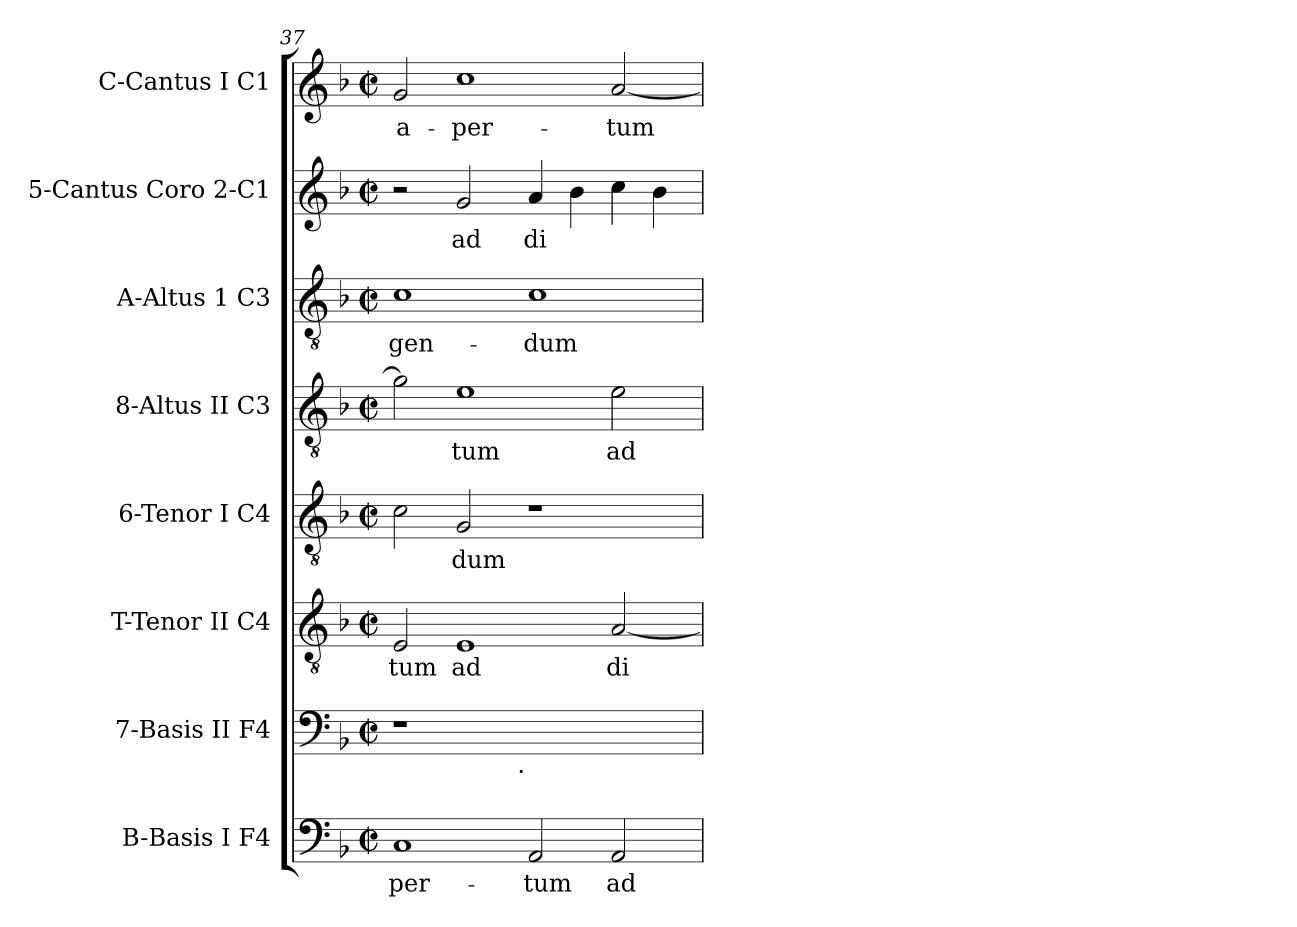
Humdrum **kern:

**kern	**text	**kern	**kern	**text	**kern	**text	**kern	**text	**kern	**text	**kern	**text	**kern	**text
*part8	*part8	*part7	*part6	*part6	*part5	*part5	*part4	*part4	*part3	*part3	*part2	*part2	*part1	*part1
*staff8	*staff8	*staff7	*staff6	*staff6	*staff5	*staff5	*staff4	*staff4	*staff3	*staff3	*staff2	*staff2	*staff1	*staff1
*I"B-Basis I  F4	*	*I"7-Basis II  F4	*I"T-Tenor II  C4	*	*I"6-Tenor I  C4	*	*I"8-Altus II  C3	*	*I"A-Altus 1  C3	*	*I"5-Cantus  Coro 2-C1	*	*I"C-Cantus I  C1	*
*I'B	*	*	*I'T	*	*	*	*	*	*I'A	*	*	*	*I'C	*
*clefF4	*	*clefF4	*clefGv2	*	*clefGv2	*	*clefGv2	*	*clefGv2	*	*clefG2	*	*clefG2	*
*k[b-]	*	*k[b-]	*k[b-]	*	*k[b-]	*	*k[b-]	*	*k[b-]	*	*k[b-]	*	*k[b-]	*
*F:	*	*F:	*F:	*	*F:	*	*F:	*	*F:	*	*F:	*	*F:	*
*M2/2	*	*M2/2	*M2/2	*	*M2/2	*	*M2/2	*	*M2/2	*	*M2/2	*	*M2/2	*
*met(c|)	*	*met(c|)	*met(c|)	*	*met(c|)	*	*met(c|)	*	*met(c|)	*	*met(c|)	*	*met(c|)	*
=37	=37	=37	=37	=37	=37	=37	=37	=37	=37	=37	=37	=37	=37	=37
!	!LO:LY:b:cj	!	!	!LO:LY:b:cj	!	!LO:LY:b:cj	!	!LO:LY:b:cj	!	!LO:LY:b:cj	!	!	!	!LO:LY:b:cj
*	*	*^	*	*	*	*	*	*	*	*	*	*	*	*
1C	-per-	1r	2ryy	2E/	-tum	2c\	--	2g\]	--	1c	-gen-	2r	.	2g/	a-
!	!	!	!	!	!LO:LY:b:cj	!	!LO:LY:b:cj	!	!LO:LY:b:cj	!	!	!	!LO:LY:b:cj	!	!LO:LY:b:cj
.	.	.	4...ryy	1E	ad	2G/	-dum	1e	-tum	.	.	2g/	ad	1cc	-per-
!	!	!	!LO:TX:b:t=.	!	!	!	!	!	!	!	!	!	!	!	!
.	.	.	1ryy	.	.	.	.	.	.	.	.	.	.	.	.
!	!LO:LY:b:cj	!	!	!	!	!	!	!	!	!	!LO:LY:b:cj	!	!LO:LY:b:cj	!	!
2AA/	-tum	1ryy	.	.	.	1r	.	.	.	1c	-dum	4a/	di-	.	.
!	!	!	!	!	!	!	!	!	!	!	!	!	!LO:LY:b:cj	!	!
.	.	.	.	.	.	.	.	.	.	.	.	4b-\	--	.	.
!	!LO:LY:b:cj	!	!	!	!LO:LY:b:cj	!	!	!	!LO:LY:b:cj	!	!	!	!LO:LY:b:cj	!	!LO:LY:b:cj
2AA/	ad	.	.	[<2A/	di-	.	.	2e\	ad	.	.	4cc\	--	[<2a/	-tum
!	!	!	!	!	!	!	!	!	!	!	!	!	!LO:LY:b:cj	!	!
.	.	.	.	.	.	.	.	.	.	.	.	4b-\	--	.	.
.	.	.	32ryy	.	.	.	.	.	.	.	.	.	.	.	.
*	*	*v	*v	*	*	*	*	*	*	*	*	*	*	*	*
=	=	=	=	=	=	=	=	=	=	=	=	=	=	=
*-	*-	*-	*-	*-	*-	*-	*-	*-	*-	*-	*-	*-	*-	*-
